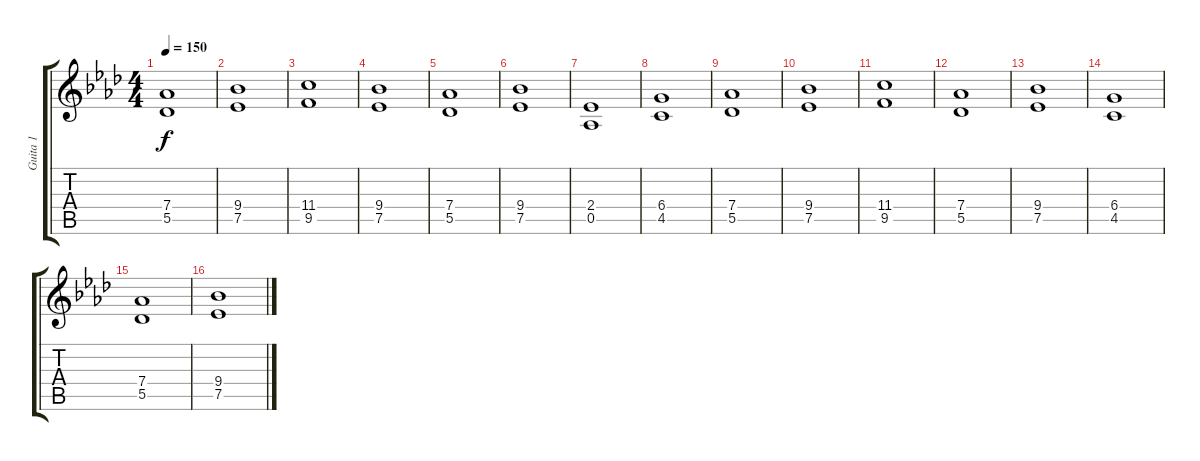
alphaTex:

\track ("Guita 1" "Guita 1") {instrument overdrivenguitar}
\staff {score tabs}
\tuning (Eb4 Bb3 Gb3 Db3 Ab2 Eb2) {hide}
\ts (4 4)
\tempo 150
\clef g2
\ks fminor
(7.4 5.5).1{dy f} |
(9.4 7.5).1 |
(11.4 9.5).1 |
(9.4 7.5).1 |
(7.4 5.5).1 |
(9.4 7.5).1 |
(2.4 0.5).1 |
(6.4 4.5).1 |
(7.4 5.5).1 |
(9.4 7.5).1 |
(11.4 9.5).1 |
(7.4 5.5).1 |
(9.4 7.5).1 |
(6.4 4.5).1 |
(7.4 5.5).1 |
(9.4 7.5).1
